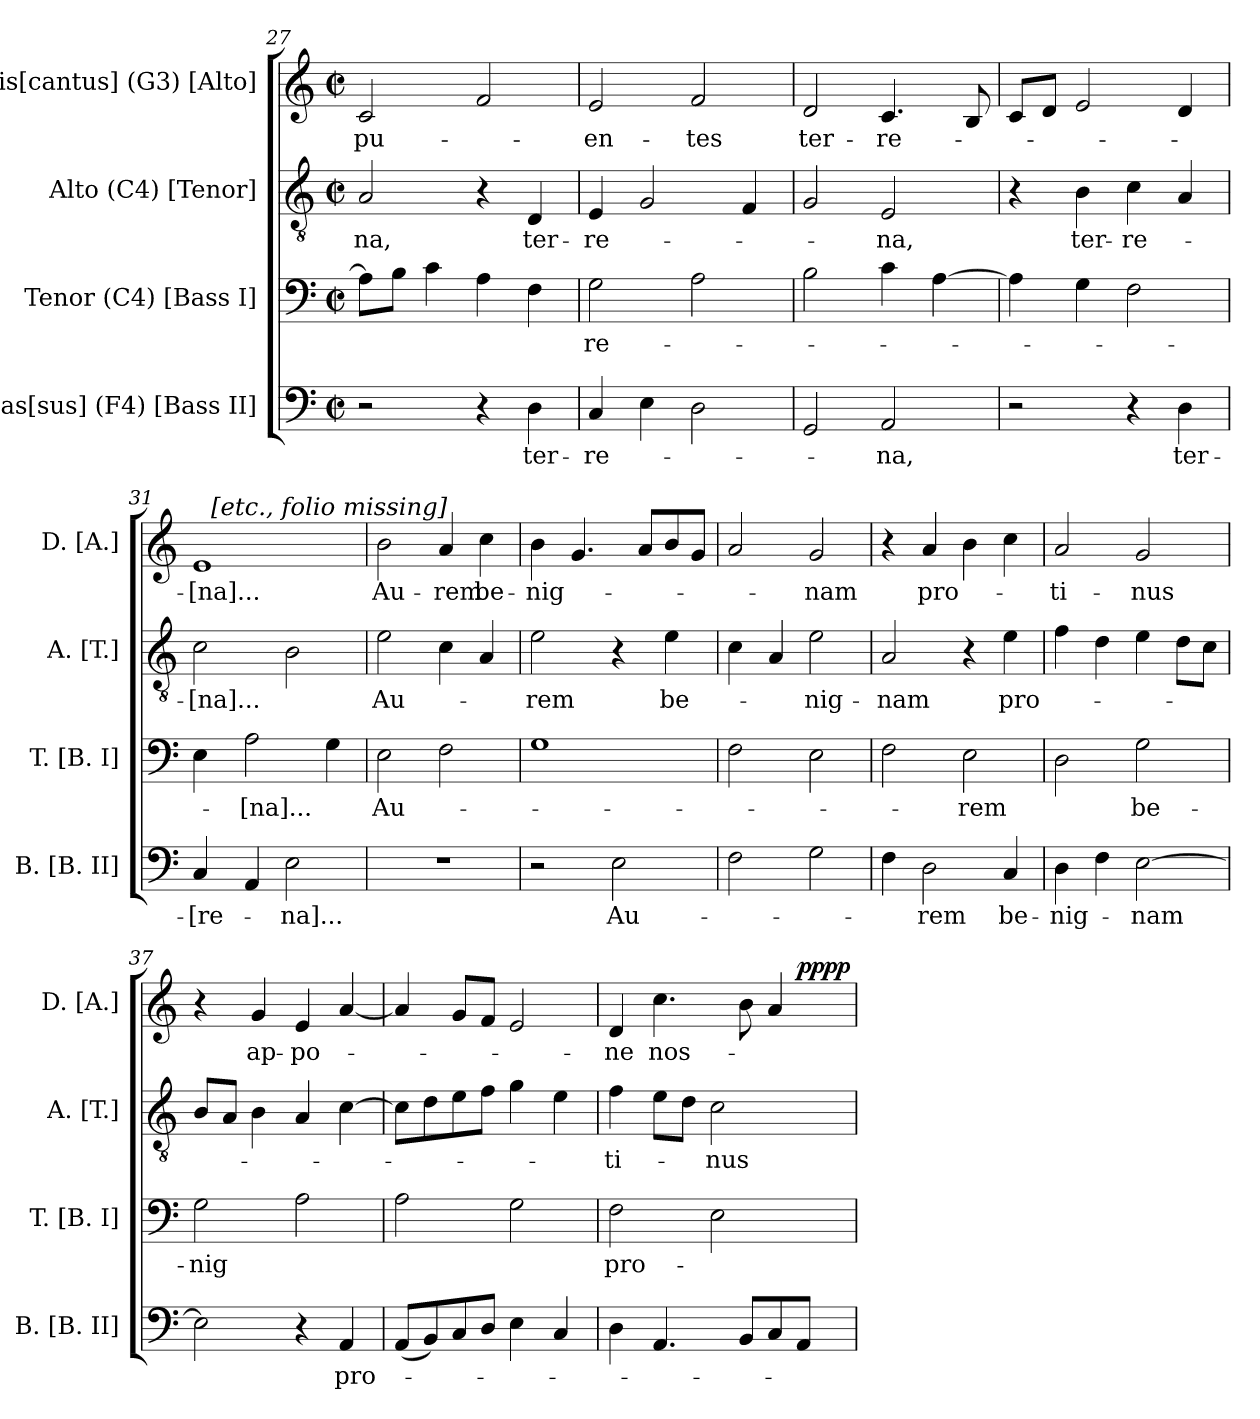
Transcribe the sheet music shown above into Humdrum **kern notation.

**kern	**text	**kern	**text	**kern	**text	**kern	**text	**dynam
*part4	*part4	*part3	*part3	*part2	*part2	*part1	*part1	*part1
*staff4	*staff4	*staff3	*staff3	*staff2	*staff2	*staff1	*staff1	*staff1
*I"Bas[sus] (F4) [Bass II]	*	*I"Tenor (C4) [Bass I]	*	*I"Alto (C4) [Tenor]	*	*I"Dis[cantus] (G3) [Alto]	*	*
*I'B. [B. II]	*	*I'T. [B. I]	*	*I'A. [T.]	*	*I'D. [A.]	*	*
*clefF4	*	*clefF4	*	*clefGv2	*	*clefG2	*	*
*k[]	*	*k[]	*	*k[]	*	*k[]	*	*
*C:	*	*C:	*	*C:	*	*C:	*	*
*M2/2	*	*M2/2	*	*M2/2	*	*M2/2	*	*
*met(c|)	*	*met(c|)	*	*met(c|)	*	*met(c|)	*	*
=27	=27	=27	=27	=27	=27	=27	=27	=27
!	!	!	!	!	!LO:LY:b	!	!LO:LY:b	!
2r	.	8A\L]	.	2A/	-na,	2c/	-pu-	.
.	.	8B\J	.	.	.	.	.	.
.	.	4c\	.	.	.	.	.	.
4r	.	4A\	.	4r	.	2f/	.	.
!	!LO:LY:b	!	!	!	!LO:LY:b	!	!	!
4D\	ter-	4F\	.	4D/	ter-	.	.	.
=28	=28	=28	=28	=28	=28	=28	=28	=28
!	!LO:LY:b	!	!LO:LY:b	!	!LO:LY:b	!	!LO:LY:b	!
4C/	-re-	2G\	-re-	4E/	-re-	2e/	-en-	.
4E\	.	.	.	2G/	.	.	.	.
!	!	!	!	!	!	!	!LO:LY:b	!
2D\	.	2A\	.	.	.	2f/	-tes	.
.	.	.	.	4F/	.	.	.	.
=29	=29	=29	=29	=29	=29	=29	=29	=29
!	!	!	!	!	!	!	!LO:LY:b	!
2GG/	.	2B\	.	2G/	.	2d/	ter-	.
!	!LO:LY:b	!	!	!	!LO:LY:b	!	!LO:LY:b	!
2AA/	-na,	4c\	.	2E/	-na,	4.c/	-re-	.
.	.	[>4A\	.	.	.	.	.	.
.	.	.	.	.	.	8B/	.	.
=30	=30	=30	=30	=30	=30	=30	=30	=30
2r	.	4A\]	.	4r	.	8c/L	.	.
.	.	.	.	.	.	8d/J	.	.
!	!	!	!	!	!LO:LY:b	!	!	!
.	.	4G\	.	4B\	ter-	2e/	.	.
!	!	!	!	!	!LO:LY:b	!	!	!
4r	.	2F\	.	4c\	-re-	.	.	.
!	!LO:LY:b	!	!	!	!	!	!	!
4D\	ter-	.	.	4A/	.	4d/	.	.
=31	=31	=31	=31	=31	=31	=31	=31	=31
!	!LO:LY:b	!	!	!	!LO:LY:b	!	!LO:LY:b	!
*	*	*	*	*	*	*^	*	*
4C/	-[re-	4E\	.	2c\	-[na]...	1e	16ryy	-[na]...	.
!	!	!	!	!	!	!	!LO:TX:a:B:t=[etc., folio missing]	!	!
.	.	.	.	.	.	.	2...ryy	.	.
!	!	!	!LO:LY:b	!	!	!	!	!	!
4AA/	.	2A\	-[na]...	.	.	.	.	.	.
!	!LO:LY:b	!	!	!	!	!	!	!	!
2E\	-na]...	.	.	2B\	.	.	.	.	.
.	.	4G\	.	.	.	.	.	.	.
!!LO:PB:g=z
=32	=32	=32	=32	=32	=32	=32	=32	=32	=32
!	!	!	!LO:LY:b	!	!LO:LY:b	!	!	!LO:LY:b	!
*	*	*	*	*	*	*v	*v	*	*
1r	.	2E\	Au-	2e\	Au-	2b\	Au-	.
!	!	!	!	!	!	!	!LO:LY:b	!
.	.	2F\	.	4c\	.	4a/	-rem	.
!	!	!	!	!	!	!	!LO:LY:b	!
.	.	.	.	4A/	.	4cc\	be-	.
=33	=33	=33	=33	=33	=33	=33	=33	=33
!	!	!	!	!	!LO:LY:b	!	!LO:LY:b	!
2r	.	1G	.	2e\	-rem	4b\	-nig-	.
.	.	.	.	.	.	4.g/	.	.
!	!LO:LY:b	!	!	!	!	!	!	!
2E\	Au-	.	.	4r	.	.	.	.
.	.	.	.	.	.	8a/L	.	.
!	!	!	!	!	!LO:LY:b	!	!	!
.	.	.	.	4e\	be-	8b/	.	.
.	.	.	.	.	.	8g/J	.	.
=34	=34	=34	=34	=34	=34	=34	=34	=34
2F\	.	2F\	.	4c\	.	2a/	.	.
.	.	.	.	4A/	.	.	.	.
!	!	!	!	!	!LO:LY:b	!	!LO:LY:b	!
2G\	.	2E\	.	2e\	-nig-	2g/	-nam	.
=35	=35	=35	=35	=35	=35	=35	=35	=35
!	!	!	!	!	!LO:LY:b	!	!	!
4F\	.	2F\	.	2A/	-nam	4r	.	.
!	!LO:LY:b	!	!	!	!	!	!LO:LY:b	!
2D\	-rem	.	.	.	.	4a/	pro-	.
!	!	!	!LO:LY:b	!	!	!	!	!
.	.	2E\	-rem	4r	.	4b\	.	.
!	!LO:LY:b	!	!	!	!LO:LY:b	!	!	!
4C/	be-	.	.	4e\	pro-	4cc\	.	.
=36	=36	=36	=36	=36	=36	=36	=36	=36
!	!LO:LY:b	!	!	!	!	!	!LO:LY:b	!
4D\	-nig-	2D\	.	4f\	.	2a/	-ti-	.
4F\	.	.	.	4d\	.	.	.	.
!	!LO:LY:b	!	!LO:LY:b	!	!	!	!LO:LY:b	!
[>2E\	-nam	2G\	be-	4e\	.	2g/	-nus	.
.	.	.	.	8d\L	.	.	.	.
.	.	.	.	8c\J	.	.	.	.
=37	=37	=37	=37	=37	=37	=37	=37	=37
!	!	!	!LO:LY:b	!	!	!	!	!
2E\]	.	2G\	-nig	8B/L	.	4r	.	.
.	.	.	.	8A/J	.	.	.	.
!	!	!	!	!	!	!	!LO:LY:b	!
.	.	.	.	4B\	.	4g/	ap-	.
!	!	!	!	!	!	!	!LO:LY:b	!
4r	.	2A\	.	4A/	.	4e/	-po-	.
!	!LO:LY:b	!	!	!	!	!	!	!
4AA/	pro-	.	.	[>4c\	.	[<4a/	.	.
=38	=38	=38	=38	=38	=38	=38	=38	=38
(<8AA/L	.	2A\	.	8c\L]	.	4a/]	.	.
8BB/)	.	.	.	8d\	.	.	.	.
8C/	.	.	.	8e\	.	8g/L	.	.
8D/J	.	.	.	8f\J	.	8f/J	.	.
4E\	.	2G\	.	4g\	.	2e/	.	.
4C/	.	.	.	4e\	.	.	.	.
!!LO:LB:g=z
=39	=39	=39	=39	=39	=39	=39	=39	=39
!	!	!	!LO:LY:b	!	!LO:LY:b	!	!LO:LY:b	!
*	*	*	*	*	*	*^	*	*
4D\	.	2F\	pro-	4f\	-ti-	4d/	2..ryy	-ne	.
!	!	!	!	!	!	!	!	!LO:LY:b	!
4.AA/	.	.	.	8e\L	.	4.cc\	.	nos-	.
.	.	.	.	8d\J	.	.	.	.	.
!	!	!	!	!	!LO:LY:b	!	!	!	!
.	.	2E\	.	2c\	-nus	.	.	.	.
8BB/L	.	.	.	.	.	8b\	.	.	.
8C/	.	.	.	.	.	4a/	.	.	.
!	!	!	!	!	!	!	!	!	!LO:DY:b
8AA/J	.	.	.	.	.	.	8ryy	.	pppp
*	*	*	*	*	*	*v	*v	*	*
=	=	=	=	=	=	=	=	=
*-	*-	*-	*-	*-	*-	*-	*-	*-
